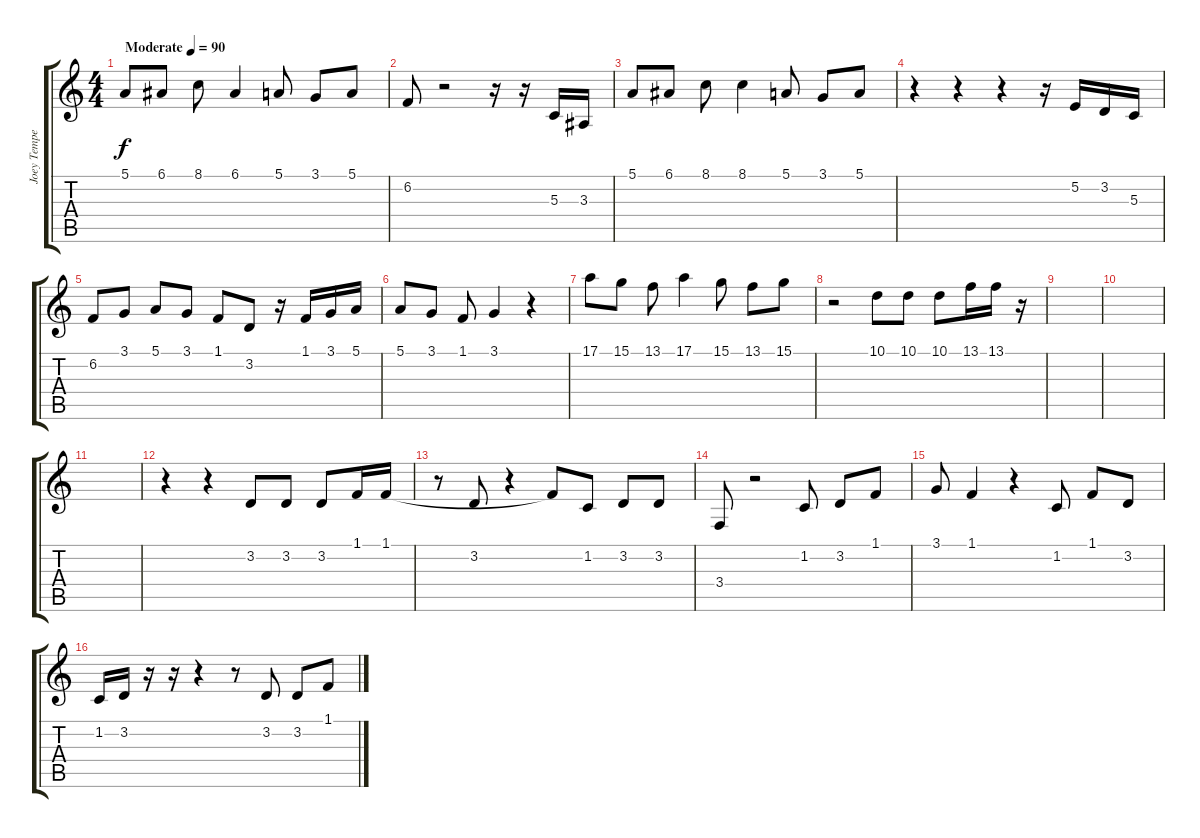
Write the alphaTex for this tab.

\track ("Joey Tempest" "Joey Tempe") {instrument trombone}
\staff {score tabs}
\tuning (E4 B3 G3 D3 A2 E2) {hide}
\ts (4 4)
\tempo (90 "Moderate")
\clef g2
\ks c
5.1.8{dy f instrument trombone} 6.1.8 8.1.8 6.1.4 5.1.8 3.1.8 5.1.8 |
6.2.8 r.2 r.16 r.16 5.3.16 3.3.16 |
5.1.8 6.1.8 8.1.8 8.1.4 5.1.8 3.1.8 5.1.8 |
r.4 r.4 r.4 r.16 5.2.16 3.2.16 5.3.16 |
6.2.8 3.1.8 5.1.8 3.1.8 1.1.8 3.2.8 r.16 1.1.16 3.1.16 5.1.16 |
5.1.8 3.1.8 1.1.8 3.1.4 r.4 |
17.1.8 15.1.8 13.1.8 17.1.4 15.1.8 13.1.8 15.1.8 |
r.2 10.1.8 10.1.8 10.1.8 13.1.16 13.1.16 r.16 |
|
|
|
r.4 r.4 3.2.8 3.2.8 3.2.8 1.1.16 1.1.16 |
r.8 3.2.8 r.4 1.1{t}.8 1.2.8 3.2.8 3.2.8 |
3.4.8 r.2 1.2.8 3.2.8 1.1.8 |
3.1.8 1.1.4 r.4 1.2.8 1.1.8 3.2.8 |
1.2.16 3.2.16 r.16 r.16 r.4 r.8 3.2.8 3.2.8 1.1.8
